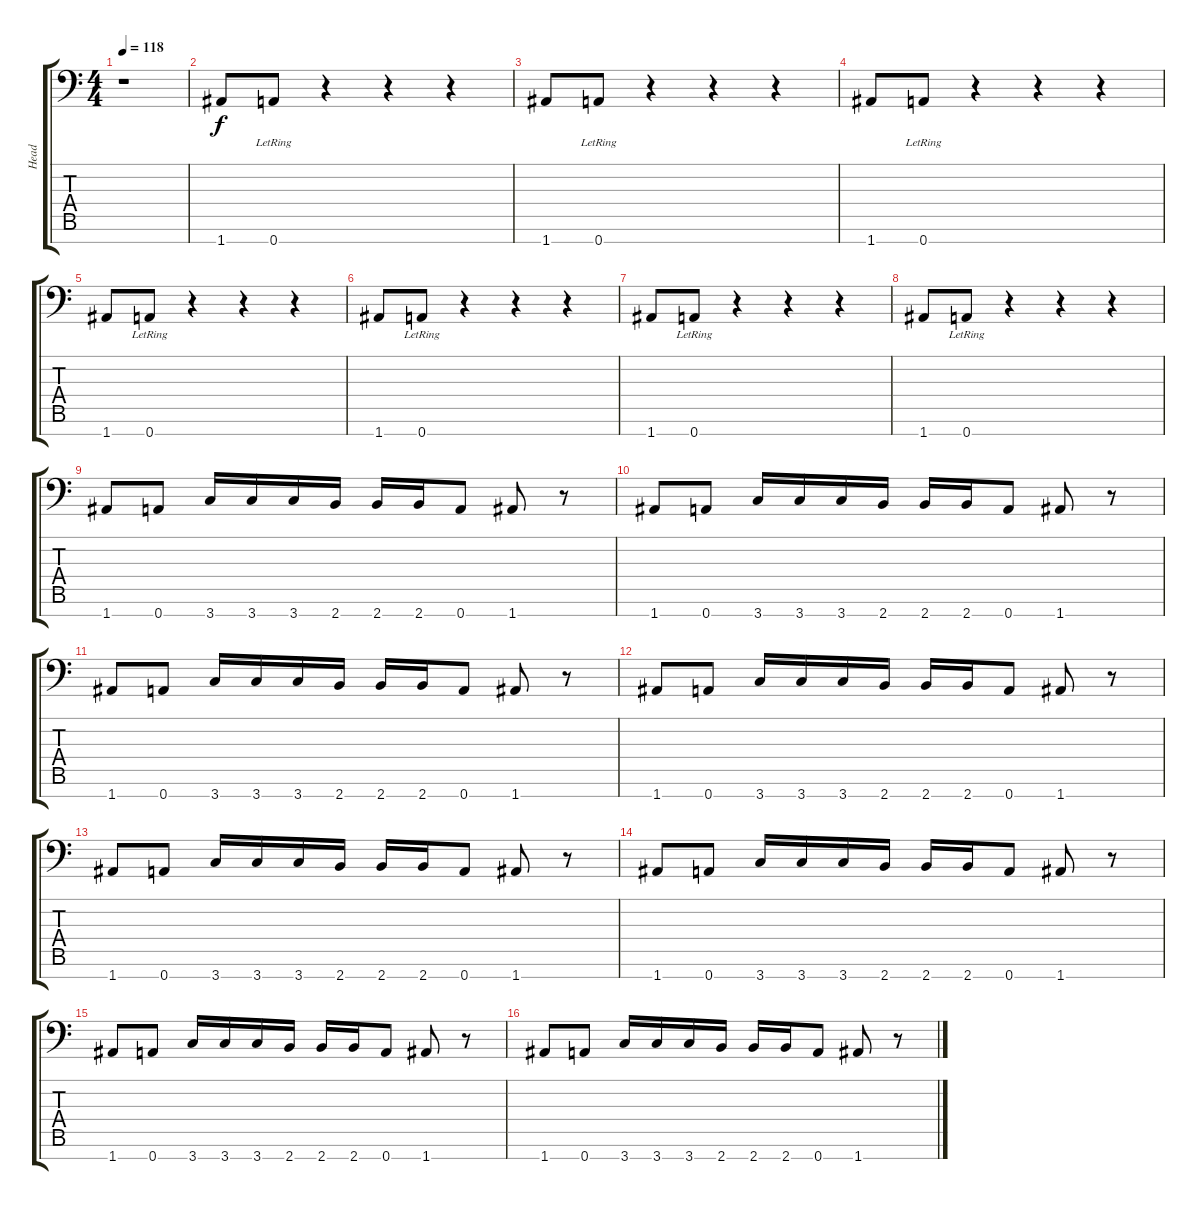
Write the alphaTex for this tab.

\track ("Head" "Head") {instrument distortionguitar}
\staff {score tabs}
\tuning (D4 A3 F3 C3 G2 D2 A1) {hide}
\ts (4 4)
\tempo 118
\clef f4
\ks c
r.1{dy f instrument distortionguitar} |
1.7.8 0.7{lr}.8 r.4 r.4 r.4 |
1.7.8 0.7{lr}.8 r.4 r.4 r.4 |
1.7.8 0.7{lr}.8 r.4 r.4 r.4 |
1.7.8 0.7{lr}.8 r.4 r.4 r.4 |
1.7.8 0.7{lr}.8 r.4 r.4 r.4 |
1.7.8 0.7{lr}.8 r.4 r.4 r.4 |
1.7.8 0.7{lr}.8 r.4 r.4 r.4 |
1.7.8 0.7.8 3.7.16 3.7.16 3.7.16 2.7.16 2.7.16 2.7.16 0.7.8 1.7.8 r.8 |
1.7.8 0.7.8 3.7.16 3.7.16 3.7.16 2.7.16 2.7.16 2.7.16 0.7.8 1.7.8 r.8 |
1.7.8 0.7.8 3.7.16 3.7.16 3.7.16 2.7.16 2.7.16 2.7.16 0.7.8 1.7.8 r.8 |
1.7.8 0.7.8 3.7.16 3.7.16 3.7.16 2.7.16 2.7.16 2.7.16 0.7.8 1.7.8 r.8 |
1.7.8 0.7.8 3.7.16 3.7.16 3.7.16 2.7.16 2.7.16 2.7.16 0.7.8 1.7.8 r.8 |
1.7.8 0.7.8 3.7.16 3.7.16 3.7.16 2.7.16 2.7.16 2.7.16 0.7.8 1.7.8 r.8 |
1.7.8 0.7.8 3.7.16 3.7.16 3.7.16 2.7.16 2.7.16 2.7.16 0.7.8 1.7.8 r.8 |
1.7.8 0.7.8 3.7.16 3.7.16 3.7.16 2.7.16 2.7.16 2.7.16 0.7.8 1.7.8 r.8
